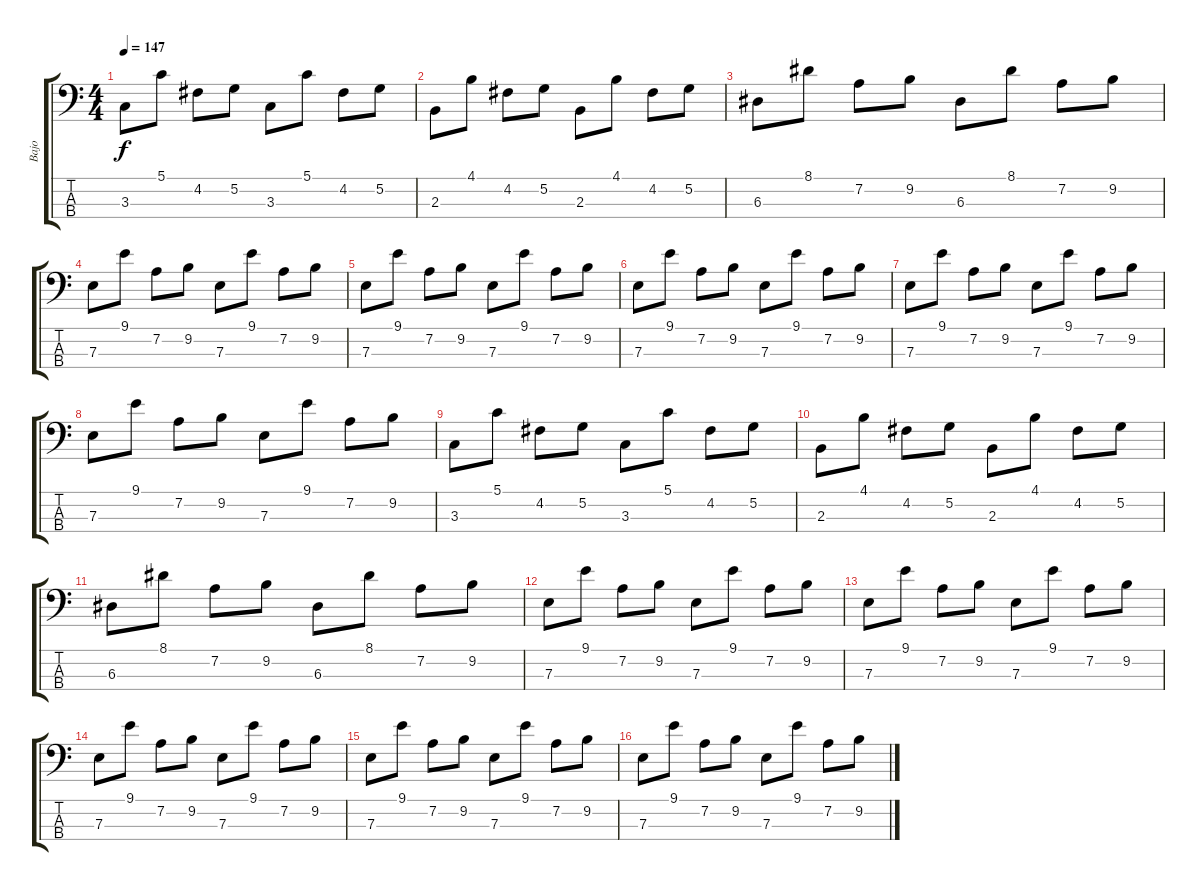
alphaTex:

\track ("Bajo" "Bajo") {instrument electricbassfinger}
\staff {score tabs}
\tuning (G2 D2 A1 E1) {hide}
\ts (4 4)
\tempo 147
\clef f4
\ks c
3.3.8{dy f} 5.1.8 4.2.8 5.2.8 3.3.8 5.1.8 4.2.8 5.2.8 |
2.3.8 4.1.8 4.2.8 5.2.8 2.3.8 4.1.8 4.2.8 5.2.8 |
6.3.8 8.1.8 7.2.8 9.2.8 6.3.8 8.1.8 7.2.8 9.2.8 |
7.3.8{instrument synthbass2} 9.1.8 7.2.8 9.2.8 7.3.8 9.1.8 7.2.8 9.2.8 |
7.3.8 9.1.8 7.2.8 9.2.8 7.3.8 9.1.8 7.2.8 9.2.8 |
7.3.8 9.1.8 7.2.8 9.2.8 7.3.8 9.1.8 7.2.8 9.2.8 |
7.3.8 9.1.8 7.2.8 9.2.8 7.3.8 9.1.8 7.2.8 9.2.8 |
7.3.8 9.1.8 7.2.8 9.2.8 7.3.8 9.1.8 7.2.8 9.2.8 |
3.3.8 5.1.8 4.2.8 5.2.8 3.3.8 5.1.8 4.2.8 5.2.8 |
2.3.8 4.1.8 4.2.8 5.2.8 2.3.8 4.1.8 4.2.8 5.2.8 |
6.3.8 8.1.8 7.2.8 9.2.8 6.3.8 8.1.8 7.2.8 9.2.8 |
7.3.8{instrument synthbass2} 9.1.8 7.2.8 9.2.8 7.3.8 9.1.8 7.2.8 9.2.8 |
7.3.8 9.1.8 7.2.8 9.2.8 7.3.8 9.1.8 7.2.8 9.2.8 |
7.3.8 9.1.8 7.2.8 9.2.8 7.3.8 9.1.8 7.2.8 9.2.8 |
7.3.8 9.1.8 7.2.8 9.2.8 7.3.8 9.1.8 7.2.8 9.2.8 |
7.3.8 9.1.8 7.2.8 9.2.8 7.3.8 9.1.8 7.2.8 9.2.8
